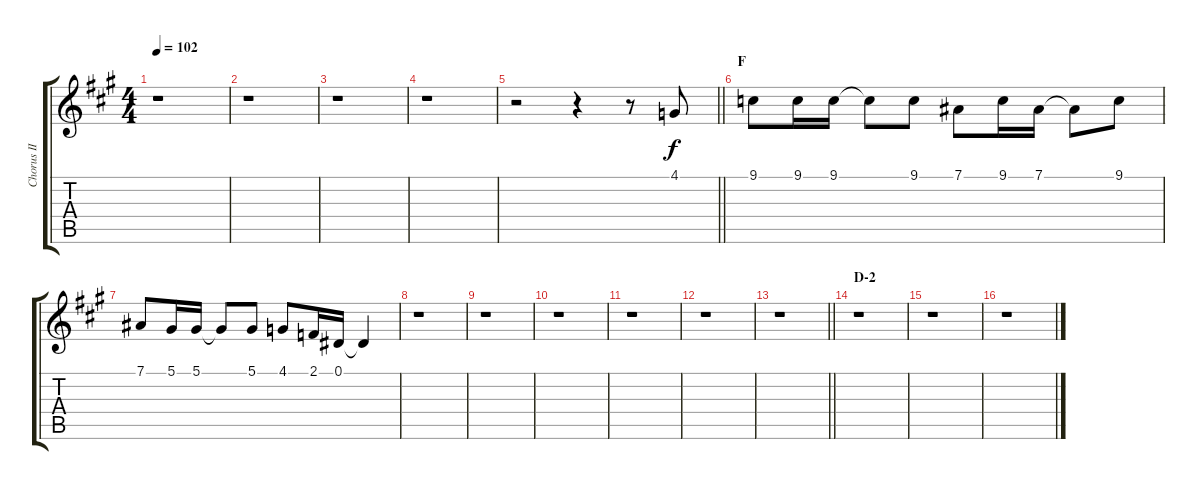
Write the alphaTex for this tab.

\track ("Chorus II" "Chorus II") {instrument voiceoohs}
\staff {score tabs}
\tuning (Eb4 Bb3 Gb3 Db3 Ab2 Eb2) {hide}
\ts (4 4)
\tempo 102
\clef g2
\ks a
r.1{dy f} |
r.1 |
r.1 |
r.1 |
\barLineRight lightlight
r.2 r.4 r.8 4.1.8 |
\section ("" "F")
9.1.8 9.1.16 9.1.16 9.1{t}.8 9.1.8 7.1.8 9.1.16 7.1.16 7.1{t}.8 9.1.8 |
7.1.8 5.1.16 5.1.16 5.1{t}.8 5.1.8 4.1.8 2.1.16 0.1.16 0.1{t}.4 |
r.1 |
r.1 |
r.1 |
r.1 |
r.1 |
\barLineRight lightlight
r.1 |
\section ("" "D-2")
r.1 |
r.1 |
r.1
